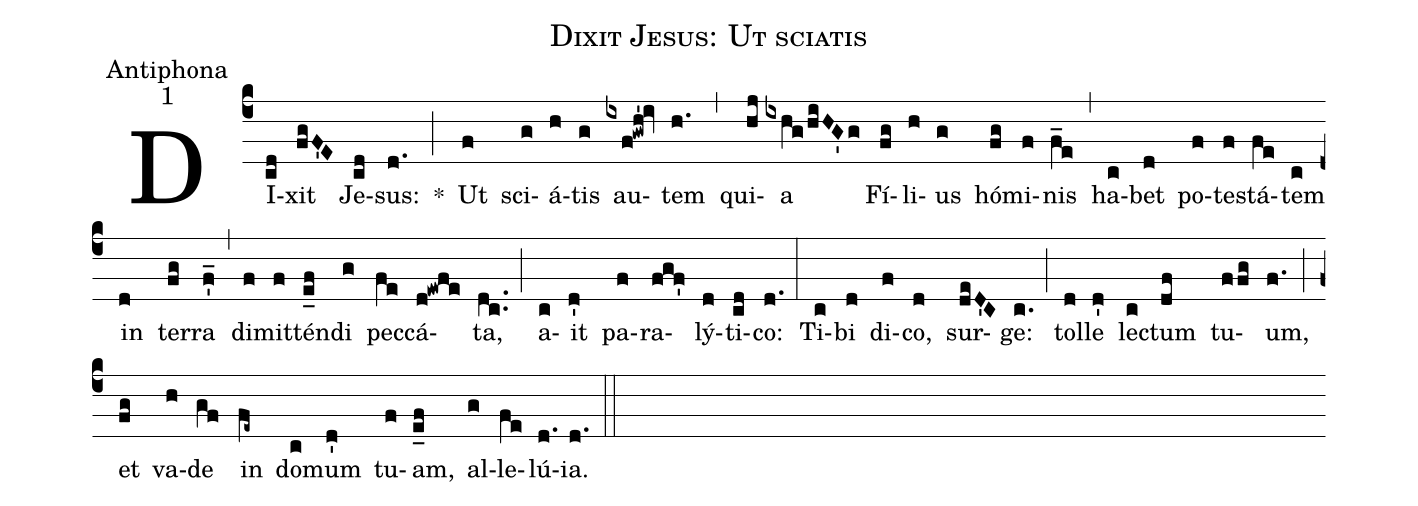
name:Dixit Jesus: Ut sciatis;
office-part:Antiphona;
mode:1;
%%
(c4) DI(cd)xit(fgF'E) Je(cd)sus:(d.) *(;) Ut(f) sci(g)á(h)tis(g) au(ixf!gwh'!iv)tem(h.) (,) qui(hj)a(ixhg/hiHG'g) Fí(fg)li(h)us(g) hó(fg)mi(f)nis(f_e) (,) ha(c)bet(d) po(f)te(f)stá(fe)tem(c) in(d) ter(fg)ra(f'_) (,) di(f)mit(f)tén(e_f)di(g) pec(fe)cá(d!ewfe)ta,(dc..) (;) a(c)it(d') pa(f)ra(fgf')lý(d)ti(cd)co:(d.) (:) Ti(c)bi(d) di(f)co,(d) sur(deD'C)ge:(c.) (;) tol(d)le(d') le(c)ctum(df) tu(ffg)um,(f.) (;) et(fg) va(h)de(gf) in(fe~) do(c)mum(d') tu(f)am,(e_f) al(g)le(fe)lú(d.)ia.(d.) (::)
